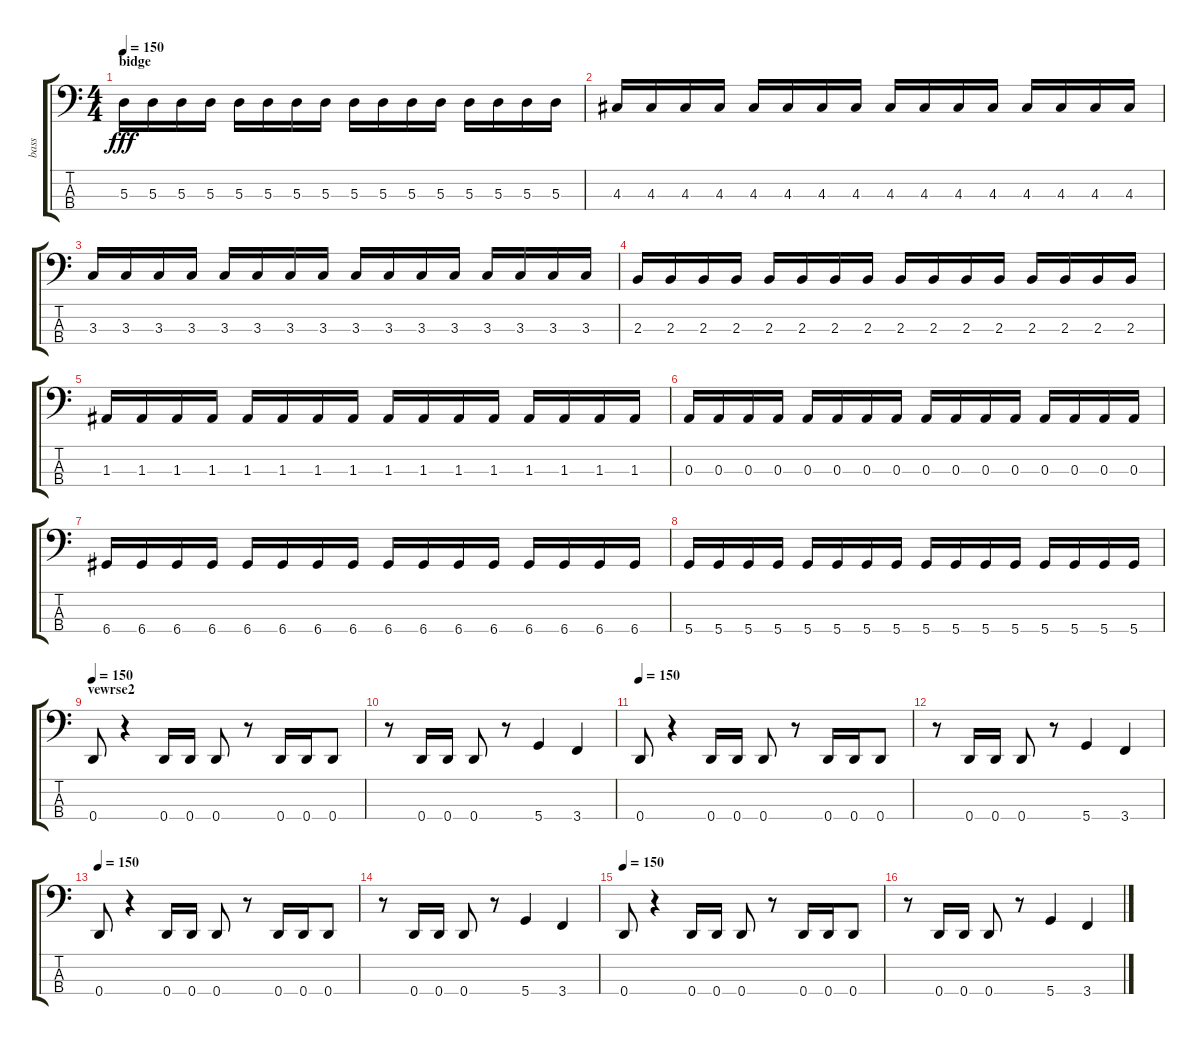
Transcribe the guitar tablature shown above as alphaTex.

\track ("bass" "bass") {instrument electricbassfinger}
\staff {score tabs}
\tuning (G2 D2 A1 D1) {hide}
\ts (4 4)
\section ("" "bidge")
\tempo 150
\clef f4
\ks c
5.3.16{dy fff} 5.3.16 5.3.16 5.3.16 5.3.16 5.3.16 5.3.16 5.3.16 5.3.16 5.3.16 5.3.16 5.3.16 5.3.16 5.3.16 5.3.16 5.3.16 |
4.3.16 4.3.16 4.3.16 4.3.16 4.3.16 4.3.16 4.3.16 4.3.16 4.3.16 4.3.16 4.3.16 4.3.16 4.3.16 4.3.16 4.3.16 4.3.16 |
3.3.16 3.3.16 3.3.16 3.3.16 3.3.16 3.3.16 3.3.16 3.3.16 3.3.16 3.3.16 3.3.16 3.3.16 3.3.16 3.3.16 3.3.16 3.3.16 |
2.3.16 2.3.16 2.3.16 2.3.16 2.3.16 2.3.16 2.3.16 2.3.16 2.3.16 2.3.16 2.3.16 2.3.16 2.3.16 2.3.16 2.3.16 2.3.16 |
1.3.16 1.3.16 1.3.16 1.3.16 1.3.16 1.3.16 1.3.16 1.3.16 1.3.16 1.3.16 1.3.16 1.3.16 1.3.16 1.3.16 1.3.16 1.3.16 |
0.3.16 0.3.16 0.3.16 0.3.16 0.3.16 0.3.16 0.3.16 0.3.16 0.3.16 0.3.16 0.3.16 0.3.16 0.3.16 0.3.16 0.3.16 0.3.16 |
6.4.16 6.4.16 6.4.16 6.4.16 6.4.16 6.4.16 6.4.16 6.4.16 6.4.16 6.4.16 6.4.16 6.4.16 6.4.16 6.4.16 6.4.16 6.4.16 |
5.4.16 5.4.16 5.4.16 5.4.16 5.4.16 5.4.16 5.4.16 5.4.16 5.4.16 5.4.16 5.4.16 5.4.16 5.4.16 5.4.16 5.4.16 5.4.16 |
\section ("" "vewrse2")
\tempo 150
0.4.8 r.4 0.4.16 0.4.16 0.4.8 r.8 0.4.16 0.4.16 0.4.8 |
r.8 0.4.16 0.4.16 0.4.8 r.8 5.4.4 3.4.4 |
\tempo 150
0.4.8 r.4 0.4.16 0.4.16 0.4.8 r.8 0.4.16 0.4.16 0.4.8 |
r.8 0.4.16 0.4.16 0.4.8 r.8 5.4.4 3.4.4 |
\tempo 150
0.4.8 r.4 0.4.16 0.4.16 0.4.8 r.8 0.4.16 0.4.16 0.4.8 |
r.8 0.4.16 0.4.16 0.4.8 r.8 5.4.4 3.4.4 |
\tempo 150
0.4.8 r.4 0.4.16 0.4.16 0.4.8 r.8 0.4.16 0.4.16 0.4.8 |
r.8 0.4.16 0.4.16 0.4.8 r.8 5.4.4 3.4.4
